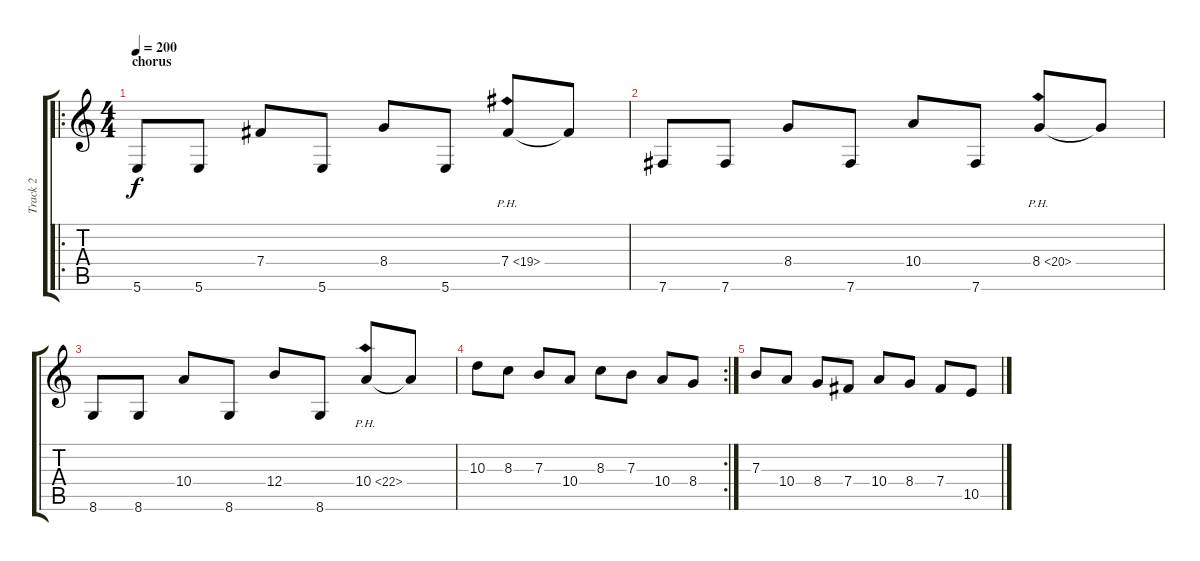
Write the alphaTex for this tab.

\track ("Track 2" "Track 2") {instrument distortionguitar}
\staff {score tabs}
\tuning (Db4 Ab3 E3 B2 Gb2 B1) {hide}
\ro
\ts (4 4)
\section ("" "chorus")
\tempo 200
\clef g2
\ks c
5.6.8{dy f} 5.6.8 7.4.8 5.6.8 8.4.8 5.6.8 7.4{ph 12}.8 7.4{t}.8 |
7.6.8 7.6.8 8.4.8 7.6.8 10.4.8 7.6.8 8.4{ph 12}.8 8.4{t}.8 |
8.6.8 8.6.8 10.4.8 8.6.8 12.4.8 8.6.8 10.4{ph 12}.8 10.4{t}.8 |
\rc 2
10.3.8 8.3.8 7.3.8 10.4.8 8.3.8 7.3.8 10.4.8 8.4.8 |
7.3.8 10.4.8 8.4.8 7.4.8 10.4.8 8.4.8 7.4.8 10.5.8
